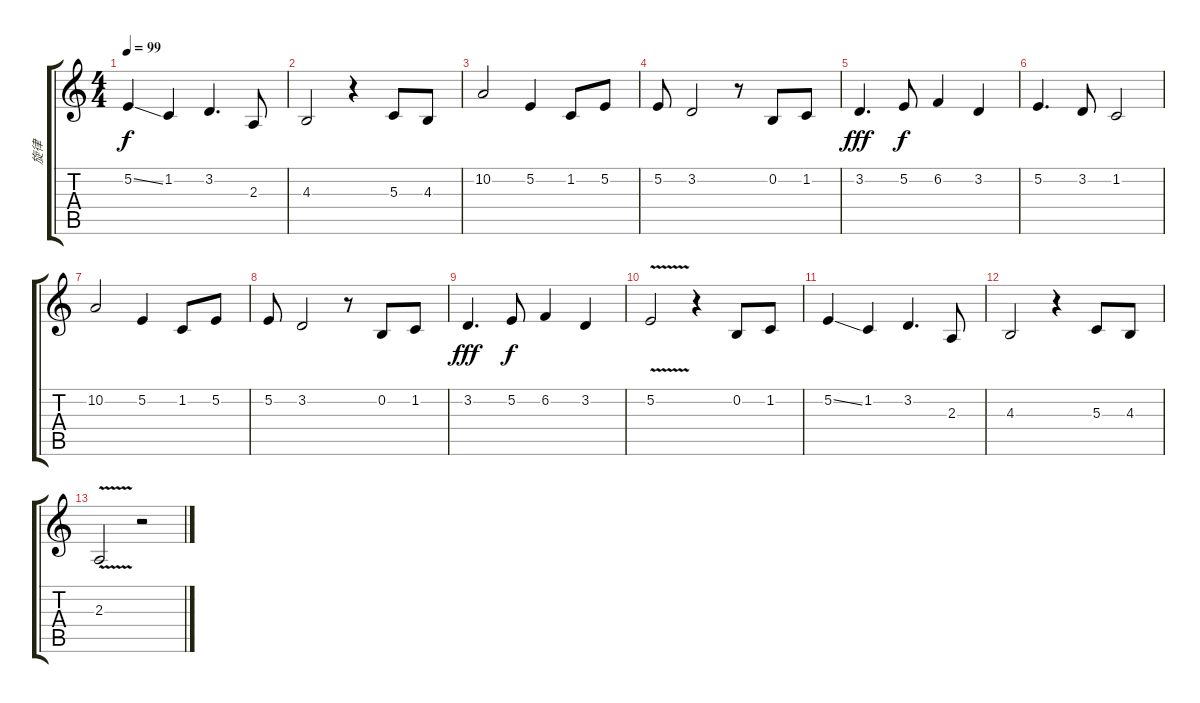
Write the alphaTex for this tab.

\track ("旋律" "旋律") {instrument panflute}
\staff {score tabs}
\tuning (E4 B3 G3 D3 A2 E2) {hide}
\ts (4 4)
\tempo 99
\clef g2
\ks c
5.2{ss}.4{dy f} 1.2.4 3.2.4{d} 2.3.8 |
4.3.2 r.4 5.3.8 4.3.8 |
10.2.2 5.2.4 1.2.8 5.2.8 |
5.2.8 3.2.2 r.8 0.2.8 1.2.8 |
3.2.4{d dy fff} 5.2.8{dy f} 6.2.4 3.2.4 |
5.2.4{d} 3.2.8 1.2.2 |
10.2.2 5.2.4 1.2.8 5.2.8 |
5.2.8 3.2.2 r.8 0.2.8 1.2.8 |
3.2.4{d dy fff} 5.2.8{dy f} 6.2.4 3.2.4 |
5.2{v}.2 r.4 0.2.8 1.2.8 |
5.2{ss}.4 1.2.4 3.2.4{d} 2.3.8 |
4.3.2 r.4 5.3.8 4.3.8 |
2.3{v}.2 r.2
